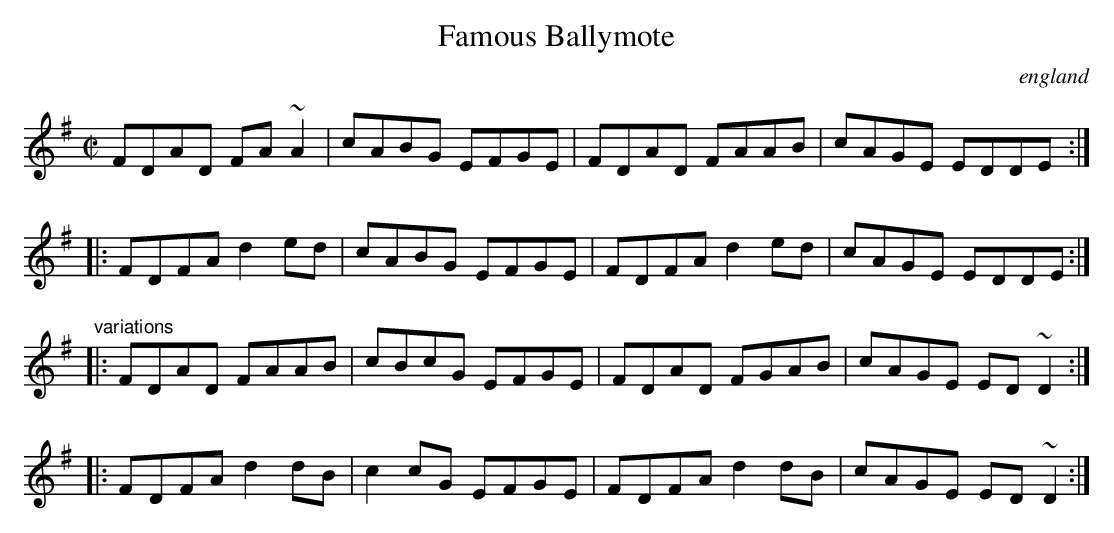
X:1
T:Famous Ballymote
O:england
M:C|
K:Dmix
FDAD FA~A2|cABG EFGE|FDAD FAAB|cAGE EDDE:|
|:FDFA d2ed|cABG EFGE|FDFA d2ed|cAGE EDDE:|
"variations"
|:FDAD FAAB|cBcG EFGE|FDAD FGAB|cAGE ED~D2:|
|:FDFA d2dB|c2cG EFGE|FDFA d2dB|cAGE ED~D2:|
